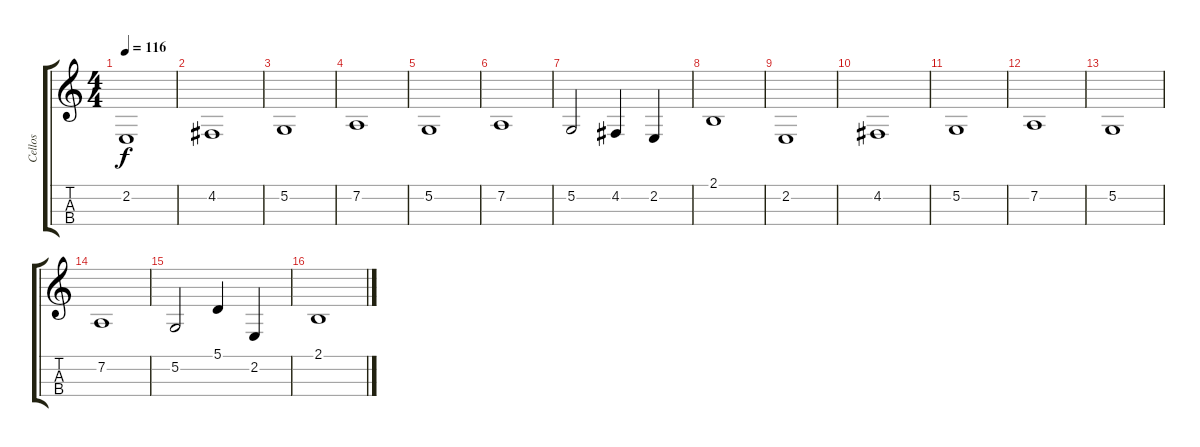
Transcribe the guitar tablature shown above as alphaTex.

\track ("Cellos" "Cellos") {instrument cello}
\staff {score tabs}
\tuning (A3 D3 G2 C2) {hide}
\ts (4 4)
\tempo 116
\clef g2
\ks c
2.2.1{dy f} |
4.2.1 |
5.2.1 |
7.2.1 |
5.2.1 |
7.2.1 |
5.2.2 4.2.4 2.2.4 |
2.1.1 |
2.2.1 |
4.2.1 |
5.2.1 |
7.2.1 |
5.2.1 |
7.2.1 |
5.2.2 5.1.4 2.2.4 |
2.1.1
